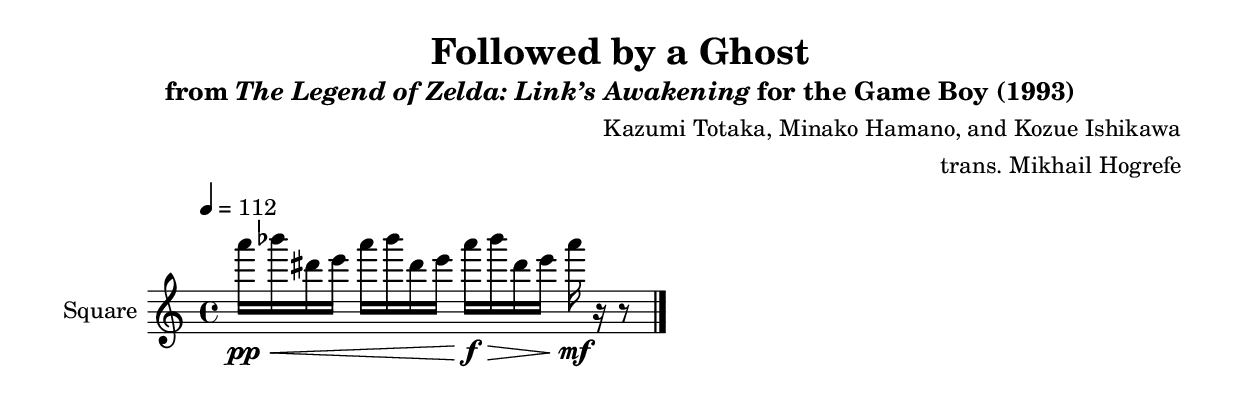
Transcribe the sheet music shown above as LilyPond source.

\version "2.24.3"

\book {
    \header {
        title = "Followed by a Ghost"
        subtitle = \markup { "from" {\italic "The Legend of Zelda: Link’s Awakening"} "for the Game Boy (1993)" }
        composer = "Kazumi Totaka, Minako Hamano, and Kozue Ishikawa"
        arranger = "trans. Mikhail Hogrefe"
    }

    \score {
        {
            \new Staff \relative c'''' {
                \set Staff.instrumentName = "Square"
                \set Staff.shortInstrumentName = "S."
\tempo 4 = 112
a16\pp\< bes dis, e a bes dis, e a\f\> bes dis, e a\mf r r8 |
\bar "|."
            }
        }
        \midi {}
        \layout {
            \context {
                \Staff
                \RemoveEmptyStaves
            }
            \context {
                \DrumStaff
                \RemoveEmptyStaves
            }
        }
    }
}
